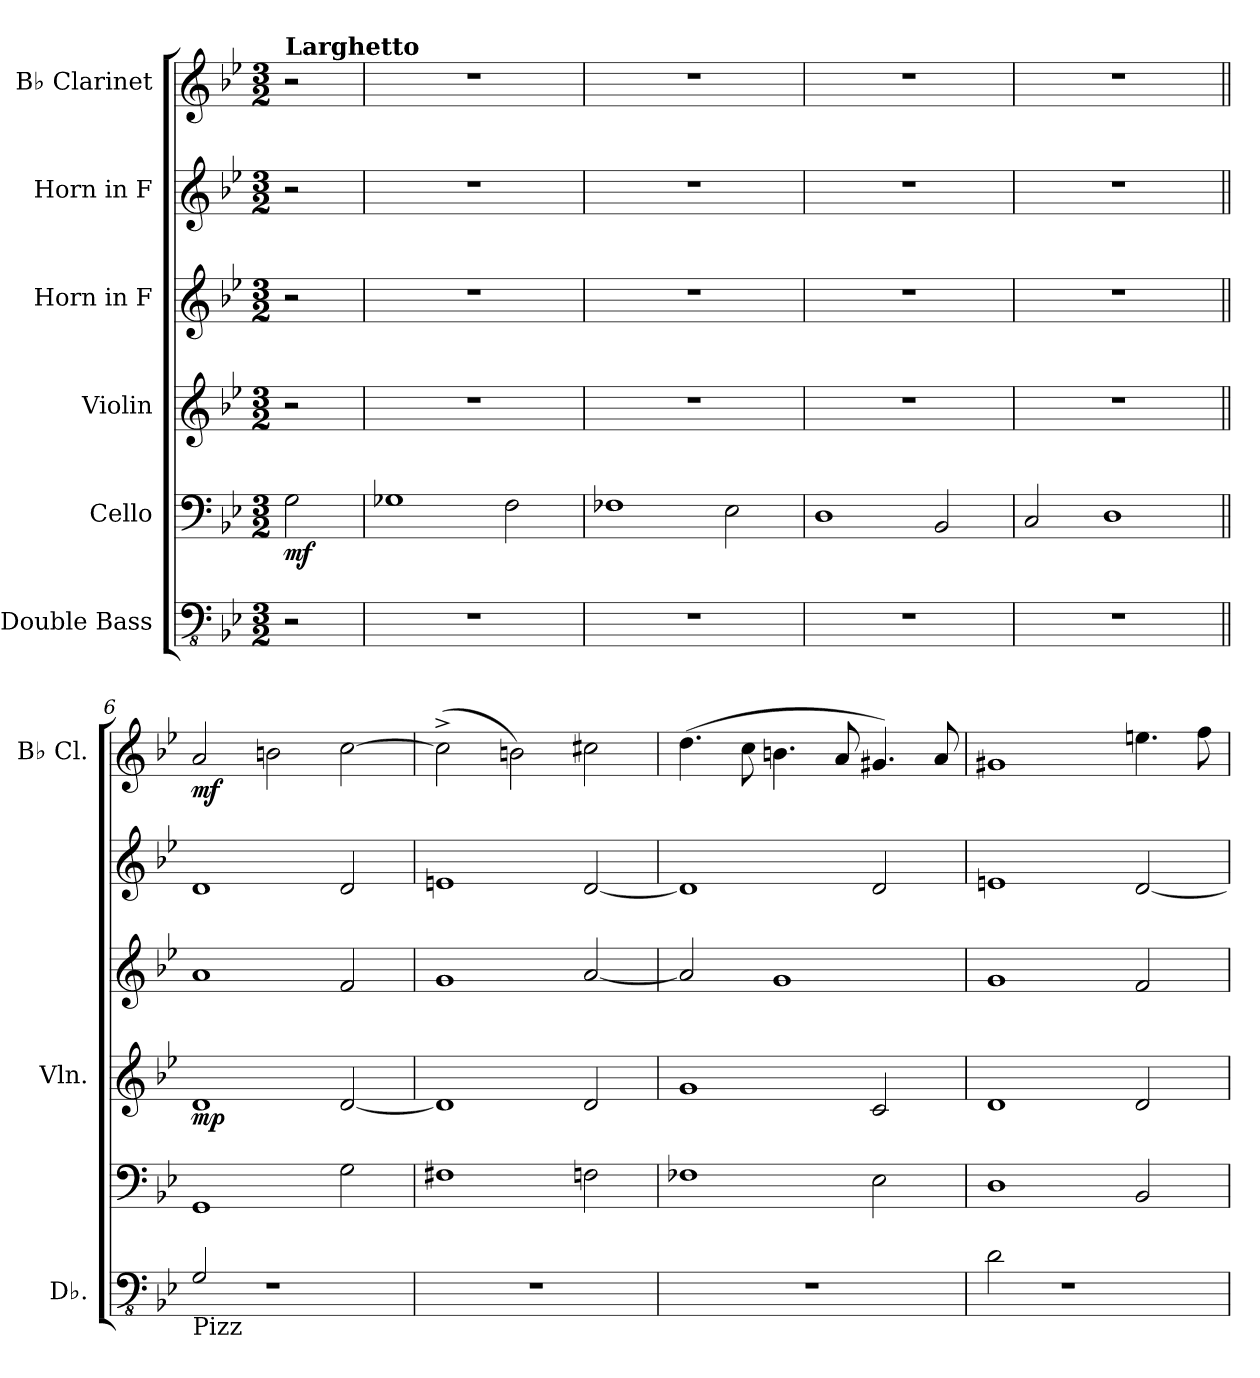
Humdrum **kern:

**kern	**kern	**dynam	**kern	**dynam	**kern	**kern	**kern	**dynam
*part6	*part5	*part5	*part4	*part4	*part3	*part2	*part1	*part1
*staff6	*staff5	*staff5	*staff4	*staff4	*staff3	*staff2	*staff1	*staff1
*I"Double Bass	*I"Cello	*	*I"Violin	*	*I"Horn in F	*I"Horn in F	*I"B♭ Clarinet	*
*I'Db.	*	*	*I'Vln.	*	*	*	*I'B♭ Cl.	*
*clefFv4	*clefF4	*	*clefG2	*	*clefG2	*clefG2	*clefG2	*
*ITrd7c12	*	*	*	*	*ITrd4c7	*ITrd4c7	*ITrd1c2	*
*k[b-e-]	*k[b-e-]	*	*k[b-e-]	*	*k[b-e-a-]	*k[b-e-a-]	*k[b-e-a-d-]	*
*M3/2	*M3/2	*	*M3/2	*	*M3/2	*M3/2	*M3/2	*
=1	=1	=1	=1	=1	=1	=1	=1	=1
!	!	!	!	!	!	!	!LO:TX:a:B:t=Larghetto	!
!	!	!LO:DY:b	!	!	!	!	!	!
2r	2G\	mf	2r	.	2r	2r	2r	.
=2	=2	=2	=2	=2	=2	=2	=2	=2
1.r	1G-X	.	1.r	.	1.r	1.r	1.r	.
.	2F\	.	.	.	.	.	.	.
=3	=3	=3	=3	=3	=3	=3	=3	=3
1.r	1F-X	.	1.r	.	1.r	1.r	1.r	.
.	2E-\	.	.	.	.	.	.	.
=4	=4	=4	=4	=4	=4	=4	=4	=4
1.r	1D	.	1.r	.	1.r	1.r	1.r	.
.	2BB-/	.	.	.	.	.	.	.
=5	=5	=5	=5	=5	=5	=5	=5	=5
1.r	2C/	.	1.r	.	1.r	1.r	1.r	.
.	1D	.	.	.	.	.	.	.
!!LO:LB:g=z
=6||	=6||	=6||	=6||	=6||	=6||	=6||	=6||	=6||
!LO:TX:b:t=Pizz	!	!	!	!	!	!	!	!
!	!	!	!	!LO:DY:b	!	!	!	!LO:DY:b
2GGG/	1GG	.	1d	mp	1d	1G	2g/	mf
1r	.	.	.	.	.	.	2an\	.
.	2G\	.	[2d/	.	2B-/	2G/	[2b-\	.
=7	=7	=7	=7	=7	=7	=7	=7	=7
1.r	1F#X	.	1d]	.	1c	1An	(2b-^\]	.
.	.	.	.	.	.	.	2an\)	.
.	2Fn\	.	2d/	.	[2d/	[2G/	2bn\	.
=8	=8	=8	=8	=8	=8	=8	=8	=8
1.r	1F-X	.	1g	.	2d/]	1G]	(4.cc\	.
.	.	.	.	.	.	.	8b-\	.
.	.	.	.	.	1c	.	4.an\	.
.	.	.	.	.	.	.	8g/	.
.	2E-\	.	2c/	.	.	2G/	4.f#X/)	.
.	.	.	.	.	.	.	8g/	.
=9	=9	=9	=9	=9	=9	=9	=9	=9
2DD\	1D	.	1d	.	1c	1An	1f#X	.
1r	.	.	.	.	.	.	.	.
.	2BB-/	.	2d/	.	2B-/	[2G/	4.ddn\	.
.	.	.	.	.	.	.	8ee-\	.
=	=	=	=	=	=	=	=	=
*-	*-	*-	*-	*-	*-	*-	*-	*-
